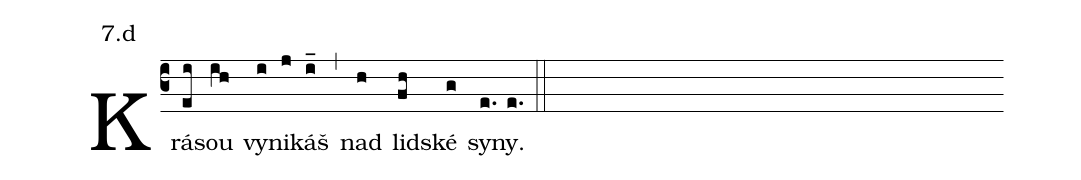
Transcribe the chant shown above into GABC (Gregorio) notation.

office-part: modlitba se čtením, 2. antifona;
mode: 7;
annotation: 7.d;
%%
(c3)
Krá(ei)sou(ih) vy(i)ni(j)káš(i_) (,)
nad(h) lid(fh)ské(g) sy(e.)ny.(e.) (::)
